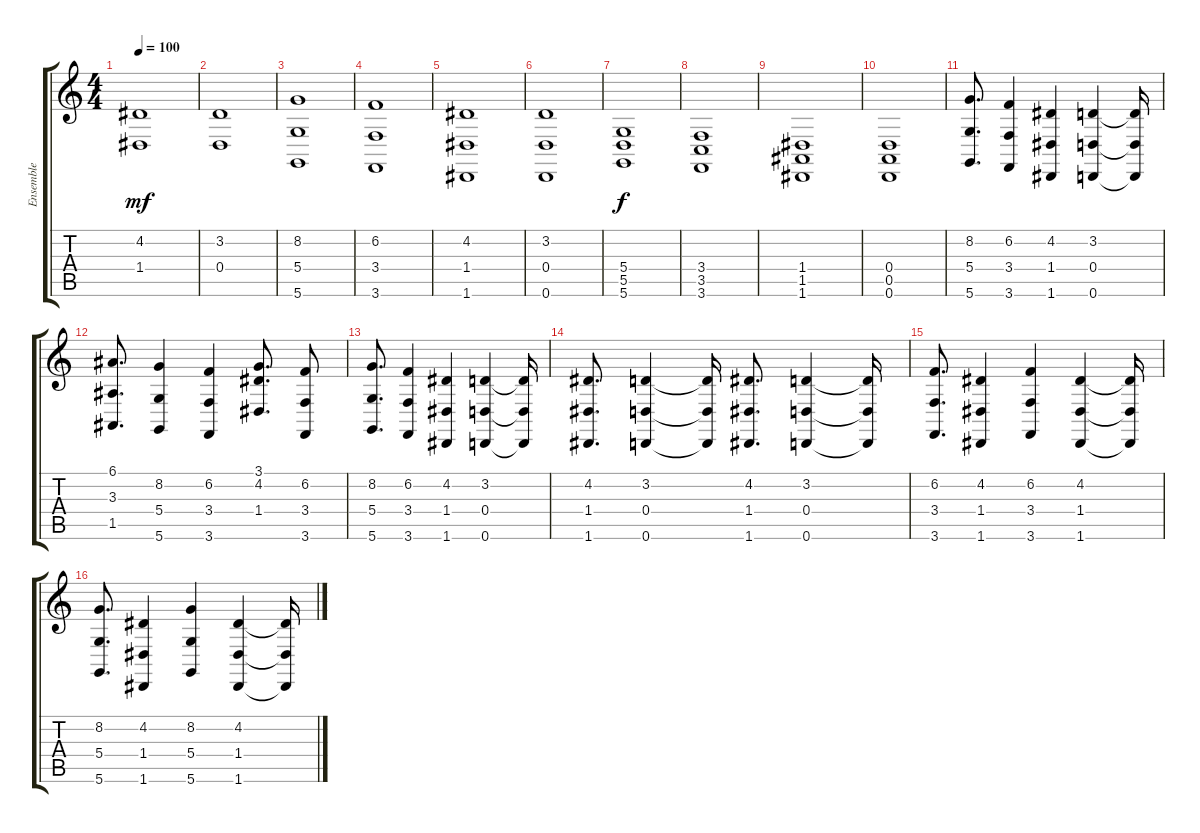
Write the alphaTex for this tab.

\track ("Ensemble" "Ensemble") {instrument stringensemble1}
\staff {score tabs}
\tuning (E4 B3 G3 D3 A2 D2) {hide}
\ts (4 4)
\tempo 100
\clef g2
\ks c
(4.2 1.4).1{dy mf} |
(3.2 0.4).1 |
\section ("" "")
(8.2 5.4 5.6).1 |
(6.2 3.4 3.6).1 |
(4.2 1.4 1.6).1 |
(3.2 0.4 0.6).1 |
(5.4 5.5 5.6).1{dy f} |
(3.4 3.5 3.6).1 |
(1.4 1.5 1.6).1 |
(0.4 0.5 0.6).1 |
(8.2 5.4 5.6).8{d instrument stringensemble1} (6.2 3.4 3.6).4 (4.2 1.4 1.6).4 (3.2 0.4 0.6).4 (3.2{t} 0.4{t} 0.6{t}).16 |
(6.1 3.3 1.5).8{d} (8.2 5.4 5.6).4 (6.2 3.4 3.6).4 (3.1 4.2 1.4).8{d} (6.2 3.4 3.6).8 |
(8.2 5.4 5.6).8{d} (6.2 3.4 3.6).4 (4.2 1.4 1.6).4 (3.2 0.4 0.6).4 (3.2{t} 0.4{t} 0.6{t}).16 |
(4.2 1.4 1.6).8{d} (3.2 0.4 0.6).4 (3.2{t} 0.4{t} 0.6{t}).16 (4.2 1.4 1.6).8{d} (3.2 0.4 0.6).4 (3.2{t} 0.4{t} 0.6{t}).16 |
(6.2 3.4 3.6).8{d} (4.2 1.4 1.6).4 (6.2 3.4 3.6).4 (4.2 1.4 1.6).4 (4.2{t} 1.4{t} 1.6{t}).16 |
(8.2 5.4 5.6).8{d} (4.2 1.4 1.6).4 (8.2 5.4 5.6).4 (4.2 1.4 1.6).4 (4.2{t} 1.4{t} 1.6{t}).16
